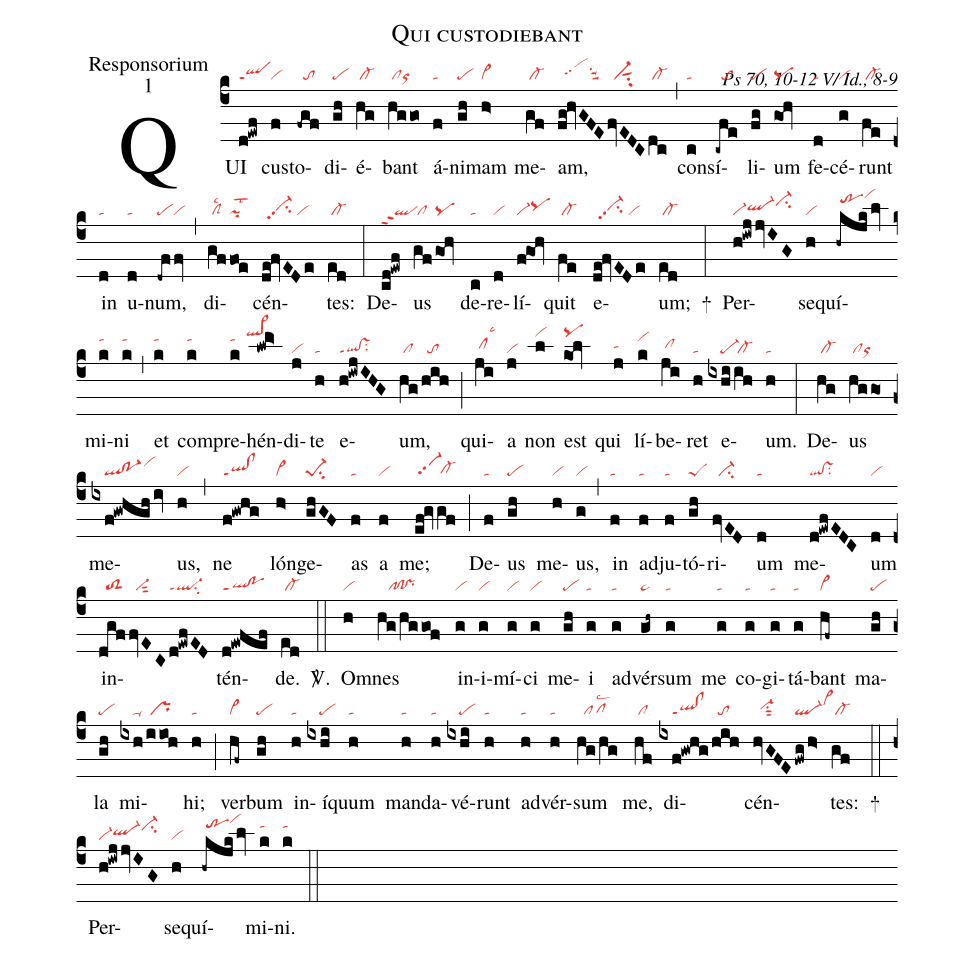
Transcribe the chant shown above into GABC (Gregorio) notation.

name:Qui custodiebant;
office-part:Responsorium;
mode:1;
commentary:Ps 70, 10-12 V/ Id., 8-9;
nabc-lines:1;
%%
(c4)
QUI(d!ewf|qlppt1) cus(f|vi)to(-fgf|//to)di(gh|pe)é(hg|/cl-)bant(hggo|/clor) á(f|ta)ni(gh|pe)mam(h>|vi>) me(gf|/cl-)am,(fg!hvGFE|//vihhpp2su1suu2|fvEDC|//vi-sut1su2|dc|/cl-) (,)
con(c|ta)sí(-cfe|//to)li(fg|pe)um(gOh|pq) fe(d|ta)cé(g|vi)runt(fe|/cl-) in(d|ta) u(d|ta)num,(-df|pe|fv|vi) (,)
di(gf|/clSlsc2|foe|pilst2)cén(de!fvEDe|//vi-hhpp2su2/vi)tes:(ed|/cl-) (:)
De(cd!ewf|qlppt2)us(gf|/cl|/gOh|pq) de(c|ta)re(d|vi)lí(f!gOh|vi-pqhh)quit(fe|/cl-) e(de!fvEDe|//vi-hhpp2su2/vi)um;(ed|/cl-) +(:)
Per(h!iwjjvIG|vi-ql-hhci-hj)se(h|vi)quí(-hkjk/lv|/trhkvihm)mi(k|tahk)ni(k|tahk) (,)
et(k|tahk) com(k|tahk)pre(k|tahk)hén(lwm>|```ql>hm)di(j|vi)te(h|ta) e(h!iwjIHG|ql!vsppt1su2)um,(hg|/cl|/hih|//to) (;)
qui(ji|/clhhlsc3)a(j|vi) non(l|vihm) est(kOl|pqhm) qui(j|tahh) lí(k|vihk)be(ji|/clhh)ret(h|ta) e(ixhi|////pe-|ih|/cl-)um.(h|ta) (:)
De(hg|/cl-)us(hggo|/clor) me(ixf!gwhgh/iv|////ql!po-1vihj)us,(h|vi) (,)
ne(f!gwhg|ql!clppt1) lón(h>|vi>)ge(ghGF|pe-1su2)as(f|ta) a(f|vi) me;(ef!gv|/vi-hgpp2|gf|/cl-hg) (;)
De(f|ta)us(gh|pe) me(h|vi)us,(g|vi) (,)
in(f|ta) ad(f|ta)ju(f|ta)tó(gh|peS)ri(fvED|//ci-)um(d|ta) me(d!ewfEDC|ql!vssu2)um(d|vi) in(dgf|//toS2|fvEC|//vi-sut2|d!ewfED|ql-ppt1su2)tén(d!ewfef|ql!poppt1)de.(ed|/cl-) <sp>V/</sp>.(::)
Om(h|vi)nes(hg/hggof|///pf!pr) in(g|vi)i(g|vi)mí(g|vi)ci(g|vi) me(gh|pe)i(g|ta) ad(g|ta)vér(gh~|pe~)sum(g|ta) me(g|ta) co(g|ta)gi(g|ta)tá(g|ta)bant(hf~|cl~) ma(gh|pe)la(gh|pe) mi(ixh|////ta-|/iioh|/pr)hi;(h|ta) (;)
ver(hf~|cl~)bum(gh|pe) in(h|ta)í(ixhi|////pe)quum(h|ta) man(h|ta)da(h|ta)vé(ixhi|////pe)runt(h|ta) ad(h|ta)vér(h|ta)sum(hg/hg|//pflsc2) me,(hf|/cl) di(ixf!gwhg|////ql!clppt1|/hih|//to)cén(hvGFE|//vi-hhsu1sut2|/fwg/h>|ql-vi>hj)tes:(gf|/cl-) +(::)
Per(h!iwjjvIG|vi-ql-hhci-hj)se(h|vi)quí(-hkjk/lv|/trhkvihm)mi(k|tahk)ni.(k|tahk) (::)
